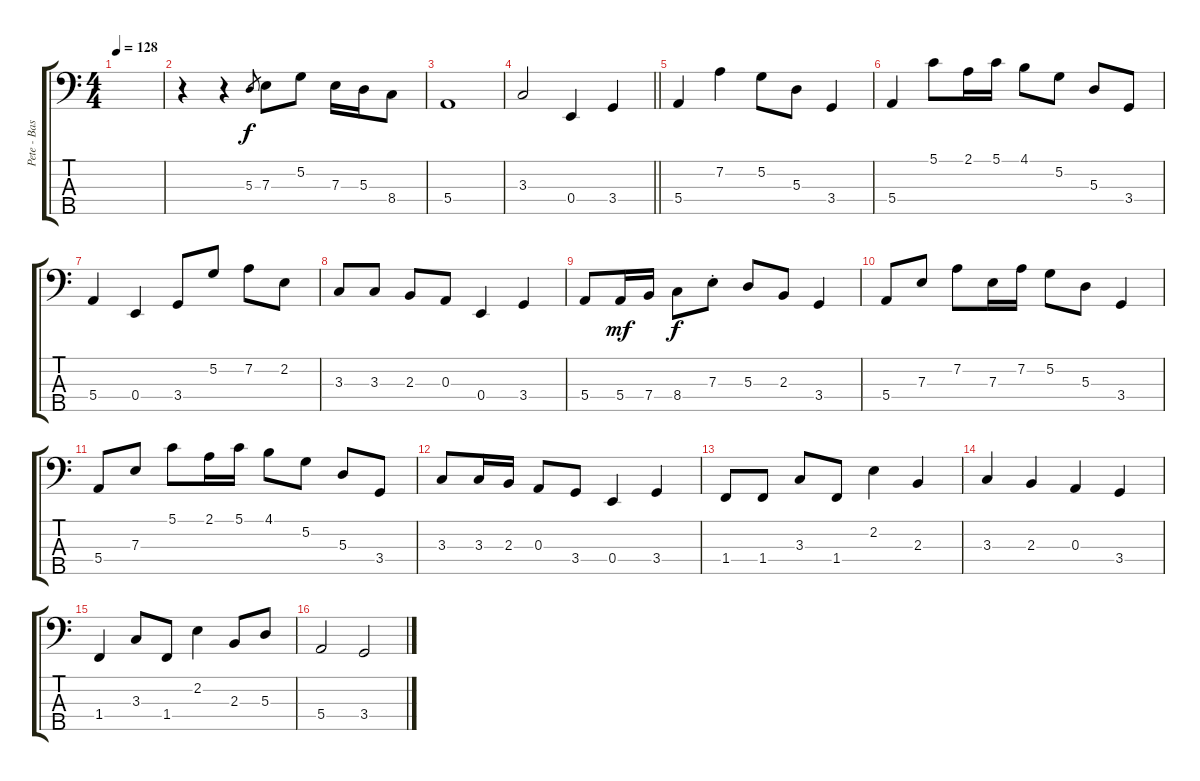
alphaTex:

\track ("Pete - Bass" "Pete - Bas") {instrument electricbassfinger}
\staff {score tabs}
\tuning (G2 D2 A1 E1 B0) {hide}
\ts (4 4)
\tempo 128
\tempo 125
\tempo 128
\clef f4
\ks c
|
r.4 r.4 5.3.8{gr} 7.3.8 5.2.8 7.3.16 5.3.16 8.4.8 |
5.4.1 |
\barLineRight lightlight
3.3.2 0.4.4 3.4.4 |
5.4.4 7.2.4 5.2.8 5.3.8 3.4.4 |
5.4.4 5.1.8 2.1.16 5.1.16 4.1.8 5.2.8 5.3.8 3.4.8 |
5.4.4 0.4.4 3.4.8 5.2.8 7.2.8 2.2.8 |
3.3.8 3.3.8 2.3.8 0.3.8 0.4.4 3.4.4 |
5.4.8 5.4.16{dy mf} 7.4.16 8.4.8{dy f} 7.3{st}.8 5.3.8 2.3.8 3.4.4 |
5.4.8 7.3.8 7.2.8 7.3.16 7.2.16 5.2.8 5.3.8 3.4.4 |
5.4.8 7.3.8 5.1.8 2.1.16 5.1.16 4.1.8 5.2.8 5.3.8 3.4.8 |
3.3.8 3.3.16 2.3.16 0.3.8 3.4.8 0.4.4 3.4.4 |
1.4.8 1.4.8 3.3.8 1.4.8 2.2.4 2.3.4 |
3.3.4 2.3.4 0.3.4 3.4.4 |
1.4.4 3.3.8 1.4.8 2.2.4 2.3.8 5.3.8 |
5.4.2 3.4.2
